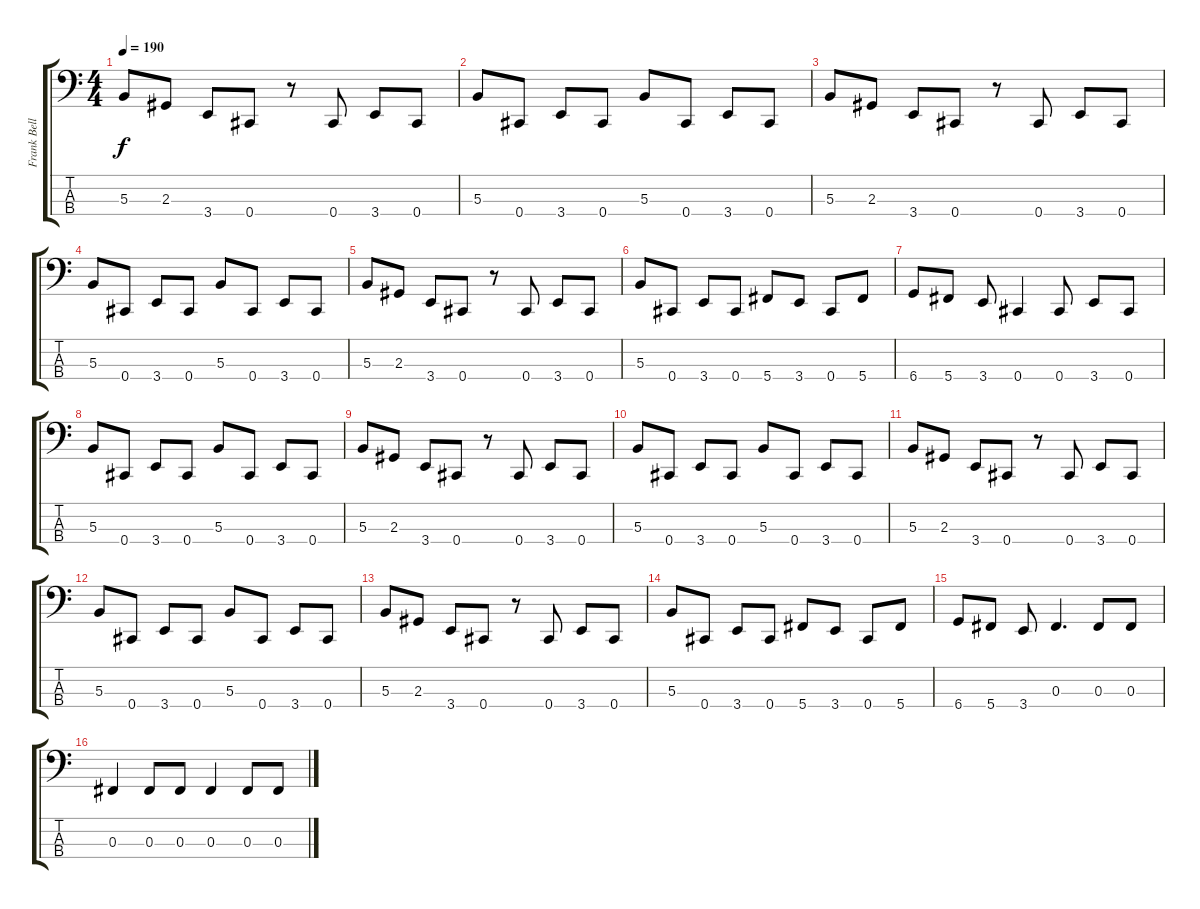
\track ("Frank Bello" "Frank Bell") {instrument electricbasspick}
\staff {score tabs}
\tuning (E2 B1 Gb1 Db1) {hide}
\ts (4 4)
\tempo 190
\clef f4
\ks c
5.3.8{dy f} 2.3.8 3.4.8 0.4.8 r.8 0.4.8 3.4.8 0.4.8 |
5.3.8 0.4.8 3.4.8 0.4.8 5.3.8 0.4.8 3.4.8 0.4.8 |
5.3.8 2.3.8 3.4.8 0.4.8 r.8 0.4.8 3.4.8 0.4.8 |
5.3.8 0.4.8 3.4.8 0.4.8 5.3.8 0.4.8 3.4.8 0.4.8 |
5.3.8 2.3.8 3.4.8 0.4.8 r.8 0.4.8 3.4.8 0.4.8 |
5.3.8 0.4.8 3.4.8 0.4.8 5.4.8 3.4.8 0.4.8 5.4.8 |
6.4.8 5.4.8 3.4.8 0.4.4 0.4.8 3.4.8 0.4.8 |
5.3.8 0.4.8 3.4.8 0.4.8 5.3.8 0.4.8 3.4.8 0.4.8 |
5.3.8 2.3.8 3.4.8 0.4.8 r.8 0.4.8 3.4.8 0.4.8 |
5.3.8 0.4.8 3.4.8 0.4.8 5.3.8 0.4.8 3.4.8 0.4.8 |
5.3.8 2.3.8 3.4.8 0.4.8 r.8 0.4.8 3.4.8 0.4.8 |
5.3.8 0.4.8 3.4.8 0.4.8 5.3.8 0.4.8 3.4.8 0.4.8 |
5.3.8 2.3.8 3.4.8 0.4.8 r.8 0.4.8 3.4.8 0.4.8 |
5.3.8 0.4.8 3.4.8 0.4.8 5.4.8 3.4.8 0.4.8 5.4.8 |
6.4.8 5.4.8 3.4.8 0.3.4{d} 0.3.8 0.3.8 |
0.3.4 0.3.8 0.3.8 0.3.4 0.3.8 0.3.8
